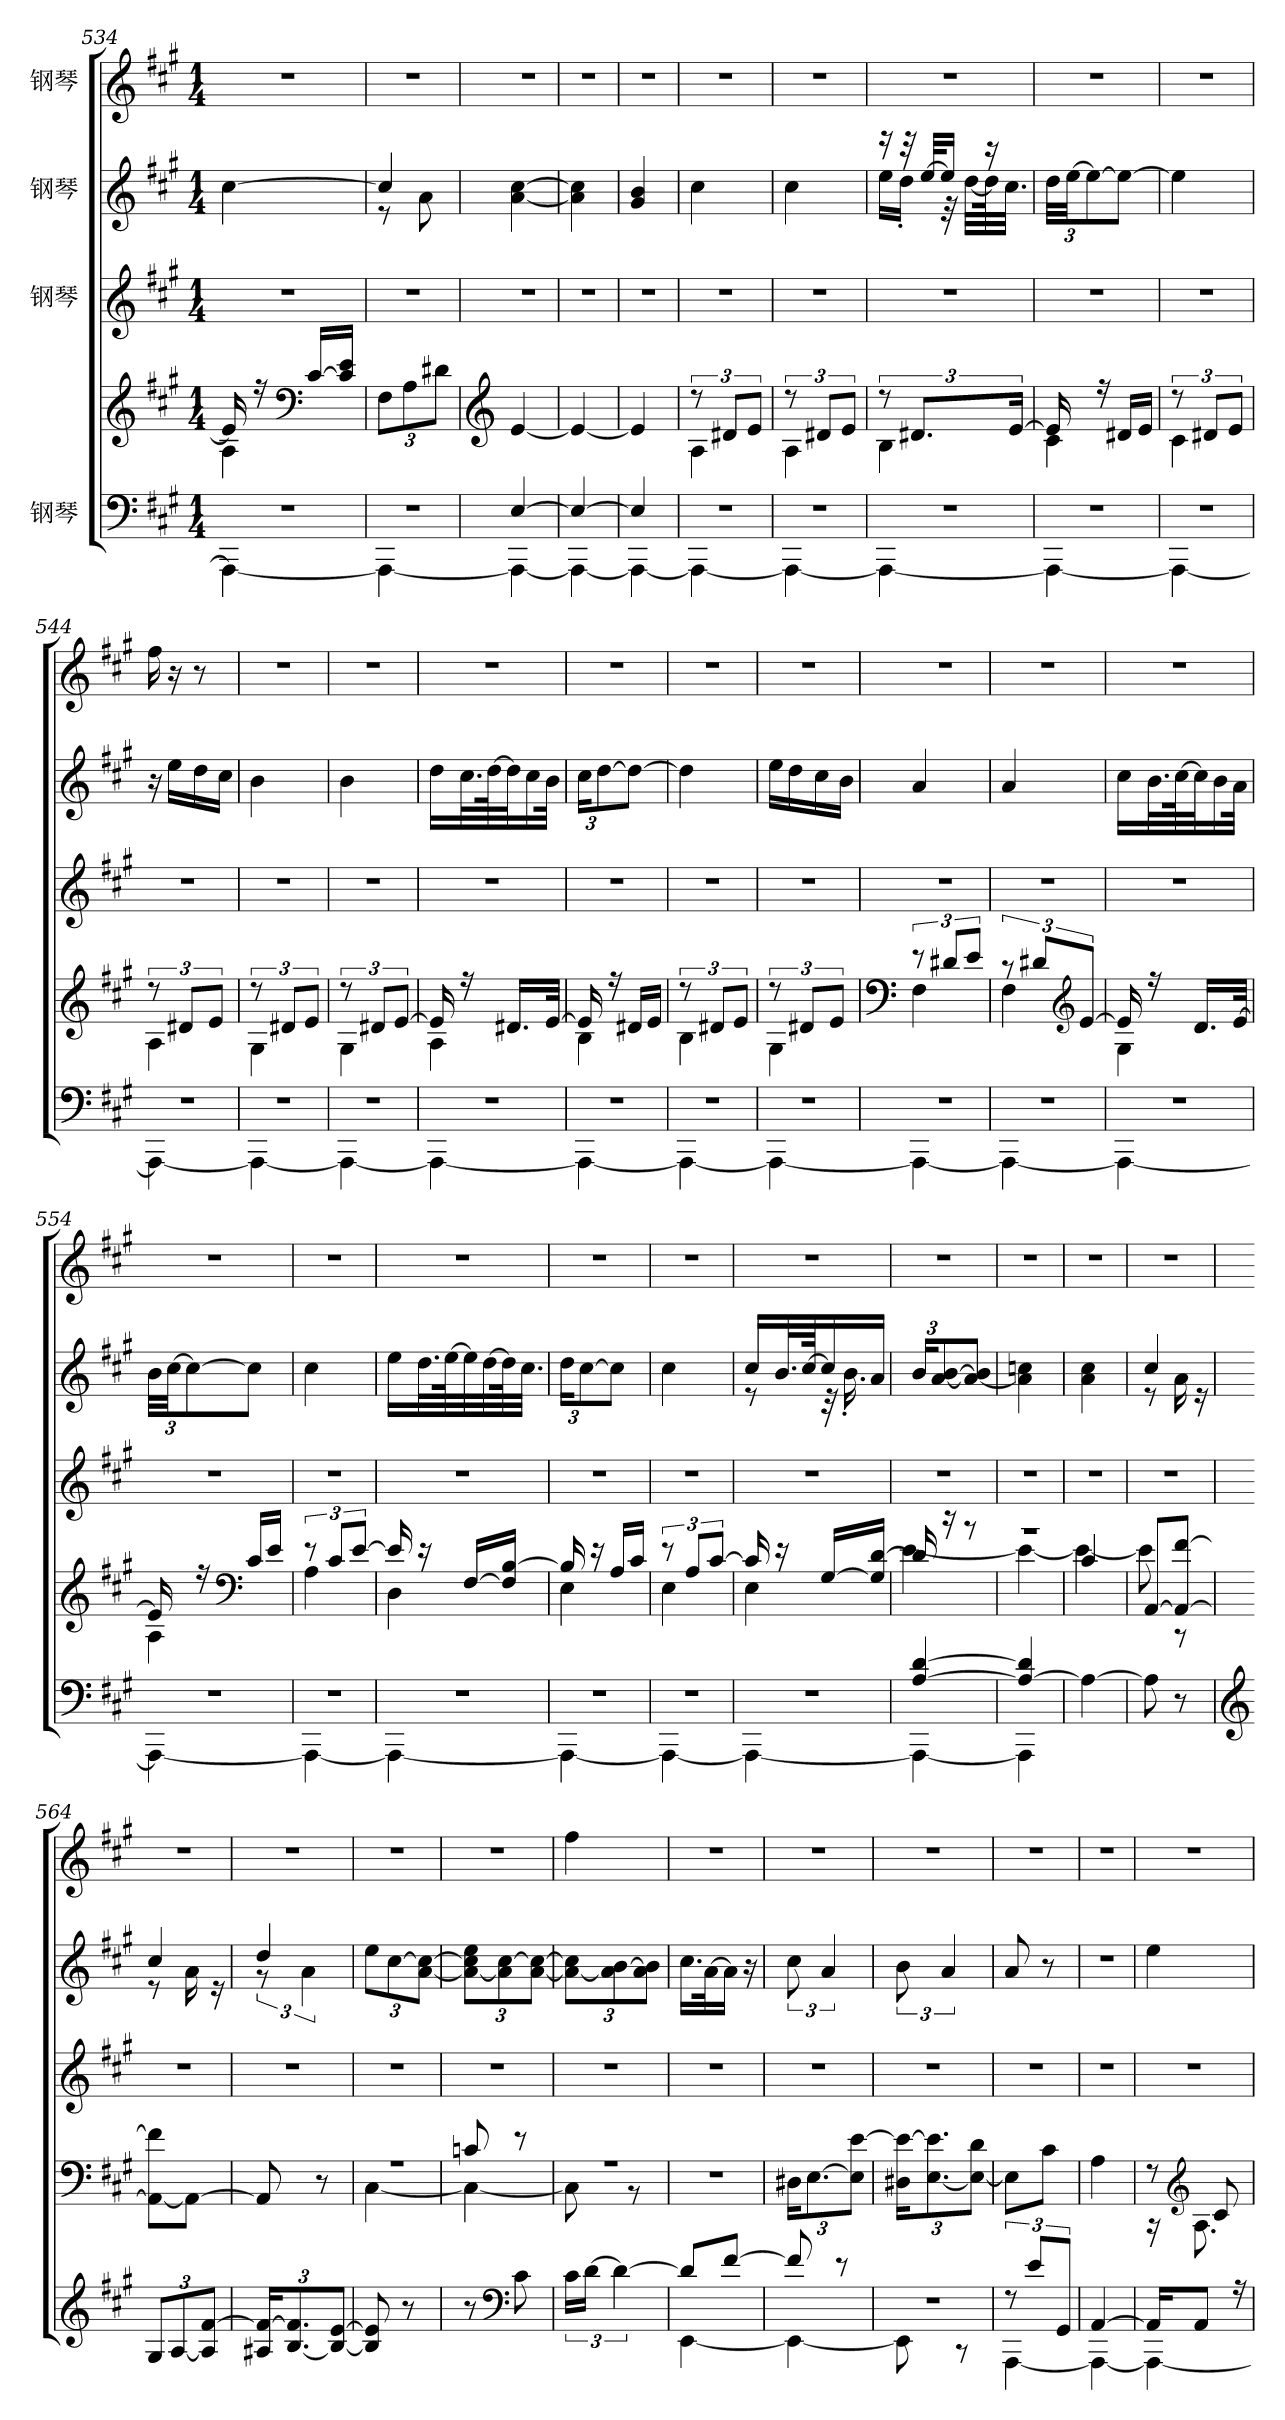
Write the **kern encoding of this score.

**kern	**kern	**kern	**kern	**kern
*part4	*part4	*part3	*part2	*part1
*staff5	*staff4	*staff3	*staff2	*staff1
*I"钢琴	*	*I"钢琴	*I"钢琴	*I"钢琴
*clefF4	*clefG2	*clefG2	*clefG2	*clefG2
*k[f#c#g#]	*k[f#c#g#]	*k[f#c#g#]	*k[f#c#g#]	*k[f#c#g#]
*M1/4	*M1/4	*M1/4	*M1/4	*M1/4
=534	=534	=534	=534	=534
*^	*^	*	*	*
4r	4AAA\_	16e/]	4A\	4r	[4cc#\	4r
.	.	16r	.	.	.	.
*	*	*clefF4	*	*	*	*
.	.	[16c#/LL	.	.	.	.
.	.	16c#/] 16e/JJ	.	.	.	.
*	*	*v	*v	*	*	*
=535	=535	=535	=535	=535	=535
*	*	*Xbrackettup	*	*	*
*	*	*	*	*^	*
4r	4AAA\_	12F#\L	4r	4cc#/]	8r	4r
.	.	12A\	.	.	.	.
.	.	.	.	.	8a\	.
.	.	12d#X\J	.	.	.	.
*	*	*	*	*v	*v	*
=536	=536	=536	=536	=536	=536
*	*	*clefG2	*	*	*
[4E/	4AAA\_	[4e/	4r	[4a\ [4cc#\	4r
=537	=537	=537	=537	=537	=537
4E/_	4AAA\_	4e/_	4r	4a\] 4cc#\]	4r
=538	=538	=538	=538	=538	=538
4E/]	4AAA\_	4e/]	4r	4g#/ 4b/	4r
!!LO:LB:g=z
=539	=539	=539	=539	=539	=539
*	*	*brackettup	*	*	*
*	*	*^	*	*	*
4r	4AAA\_	12r	4A\	4r	4cc#\	4r
.	.	12d#X/L	.	.	.	.
.	.	12e/J	.	.	.	.
=540	=540	=540	=540	=540	=540	=540
4r	4AAA\_	12r	4A\	4r	4cc#\	4r
.	.	12d#X/L	.	.	.	.
.	.	12e/J	.	.	.	.
=541	=541	=541	=541	=541	=541	=541
*	*	*	*	*	*^	*
4r	4AAA\_	12r	4B\	4r	16r	16ee\LL	4r
.	.	.	.	.	32r	16dd'\JJ	.
.	.	12.d#X/L	.	.	.	.	.
.	.	.	.	.	[32ee/KLL	.	.
.	.	.	.	.	16ee/JJ]	32r	.
.	.	.	.	.	.	[32dd\LLL	.
.	.	.	.	.	16r	64dd\K]	.
.	.	.	.	.	.	32.cc#\JJJ	.
.	.	[24e/Jk	.	.	.	.	.
*	*	*	*	*	*v	*v	*
=542	=542	=542	=542	=542	=542	=542
*	*	*	*	*	*Xbrackettup	*
4r	4AAA\_	16e/]	4c#\	4r	48dd\LLL	4r
.	.	.	.	.	[48ee\JJ	.
.	.	.	.	.	12ee\_	.
.	.	16r	.	.	.	.
.	.	16d#X/LL	.	.	8ee\J_	.
.	.	16e/JJ	.	.	.	.
=543	=543	=543	=543	=543	=543	=543
4r	4AAA\_	12r	4c#\	4r	4ee\]	4r
.	.	12d#X/L	.	.	.	.
.	.	12e/J	.	.	.	.
=544	=544	=544	=544	=544	=544	=544
4r	4AAA\_	12r	4A\	4r	16r	16ff#\
.	.	.	.	.	16ee\LL	16r
.	.	12d#X/L	.	.	.	.
.	.	.	.	.	16dd\	8r
.	.	12e/J	.	.	.	.
.	.	.	.	.	16cc#\JJ	.
!!LO:PB:g=z
=545	=545	=545	=545	=545	=545	=545
4r	4AAA\_	12r	4G#\	4r	4b\	4r
.	.	12d#X/L	.	.	.	.
.	.	12e/J	.	.	.	.
=546	=546	=546	=546	=546	=546	=546
4r	4AAA\_	12r	4G#\	4r	4b\	4r
.	.	12d#X/L	.	.	.	.
.	.	[12e/J	.	.	.	.
=547	=547	=547	=547	=547	=547	=547
4r	4AAA\_	16e/]	4A\	4r	16dd\LL	4r
.	.	16r	.	.	32.cc#\L	.
.	.	.	.	.	[64dd\K	.
.	.	16.d#X/LL	.	.	32dd\J]	.
.	.	.	.	.	16cc#\	.
.	.	[32e/JJk	.	.	32b\JJk	.
=548	=548	=548	=548	=548	=548	=548
4r	4AAA\_	16e/]	4B\	4r	24cc#\KL	4r
.	.	.	.	.	[12dd\	.
.	.	16r	.	.	.	.
.	.	16d#X/LL	.	.	8dd\J_	.
.	.	16e/JJ	.	.	.	.
=549	=549	=549	=549	=549	=549	=549
4r	4AAA\_	12r	4B\	4r	4dd\]	4r
.	.	12d#X/L	.	.	.	.
.	.	12e/J	.	.	.	.
=550	=550	=550	=550	=550	=550	=550
4r	4AAA\_	12r	4G#\	4r	16ee\LL	4r
.	.	.	.	.	16dd\	.
.	.	12d#X/L	.	.	.	.
.	.	.	.	.	16cc#\	.
.	.	12e/J	.	.	.	.
.	.	.	.	.	16b\JJ	.
=551	=551	=551	=551	=551	=551	=551
*	*	*clefF4	*	*	*	*
4r	4AAA\_	12r	4F#\	4r	4a/	4r
.	.	12d#X/L	.	.	.	.
.	.	12e/J	.	.	.	.
!!LO:LB:g=z
=552	=552	=552	=552	=552	=552	=552
4r	4AAA\_	12r	4F#\	4r	4a/	4r
.	.	12d#X/L	.	.	.	.
*	*	*clefG2	*	*	*	*
.	.	[12e/J	.	.	.	.
=553	=553	=553	=553	=553	=553	=553
4r	4AAA\_	16e/]	4G#\	4r	16cc#\LL	4r
.	.	16r	.	.	32.b\L	.
.	.	.	.	.	[64cc#\K	.
.	.	16.d/LL	.	.	32cc#\J]	.
.	.	.	.	.	16b\	.
.	.	[32e/JJk	.	.	32a\JJk	.
=554	=554	=554	=554	=554	=554	=554
4r	4AAA\_	16e/]	4A\	4r	48b\LLL	4r
.	.	.	.	.	[48cc#\JJ	.
.	.	.	.	.	12cc#\_	.
.	.	16r	.	.	.	.
*	*	*clefF4	*	*	*	*
.	.	16c#/LL	.	.	8cc#\J]	.
.	.	16e/JJ	.	.	.	.
=555	=555	=555	=555	=555	=555	=555
4r	4AAA\_	12r	4A\	4r	4cc#\	4r
.	.	12c#/L	.	.	.	.
.	.	[12e/J	.	.	.	.
=556	=556	=556	=556	=556	=556	=556
4r	4AAA\_	16e/]	4D\	4r	16ee\LL	4r
.	.	16r	.	.	32.dd\L	.
.	.	.	.	.	[64ee\K	.
.	.	[16F#/LL	.	.	32ee\]	.
.	.	.	.	.	[32dd\	.
.	.	16F#/] [16B/JJ	.	.	64dd\K]	.
.	.	.	.	.	32.cc#\JJJ	.
!!LO:PB:g=z
=557	=557	=557	=557	=557	=557	=557
4r	4AAA\_	16B/]	4E\	4r	24dd\KL	4r
.	.	.	.	.	[12cc#\	.
.	.	16r	.	.	.	.
.	.	16A/LL	.	.	8cc#\J]	.
.	.	16c#/JJ	.	.	.	.
=558	=558	=558	=558	=558	=558	=558
4r	4AAA\_	12r	4E\	4r	4cc#\	4r
.	.	12A/L	.	.	.	.
.	.	[12c#/J	.	.	.	.
=559	=559	=559	=559	=559	=559	=559
*	*	*	*	*	*^	*
4r	4AAA\_	16c#/]	4E\	4r	16cc#/LL	8r	4r
.	.	16r	.	.	32.b/L	.	.
.	.	.	.	.	[64cc#/JK	.	.
.	.	[16G#/LL	.	.	16cc#/]	32r	.
.	.	.	.	.	.	16.b'\	.
.	.	16G#/] [16d/JJ	.	.	16a/JJ	.	.
*	*	*	*	*	*v	*v	*
=560	=560	=560	=560	=560	=560	=560
[4A/ [4d/	4AAA\_	16d/]	[4e\	4r	24b/KL	4r
.	.	.	.	.	[12a/ [12b/	.
.	.	16r	.	.	.	.
.	.	8r	.	.	8a/_ 8b/]J	.
=561	=561	=561	=561	=561	=561	=561
4A/_ 4d/]	4AAA\]	4r	4e\_	4r	4a\] 4ccn\	4r
*v	*v	*	*	*	*	*
=562	=562	=562	=562	=562	=562
4A\_	4c#/	4e\_	4r	4a\ 4cc#\	4r
=563	=563	=563	=563	=563	=563
*	*	*	*	*^	*
8A\]	[8AA/L	8e\]	4r	4cc#/	8r	4r
8r	8AA/_ [8f#/J	8r	.	.	16a\	.
.	.	.	.	.	16r	.
*	*v	*v	*	*	*	*
!!LO:LB:g=z
=564	=564	=564	=564	=564	=564
*clefG2	*	*	*	*	*
*Xbrackettup	*	*	*	*	*
12G#/L	8AA\_ 8f#\]L	4r	4cc#/	8r	4r
[12A/	.	.	.	.	.
.	8AA\J_	.	.	16a\	.
12A/] [12f#/J	.	.	.	.	.
.	.	.	.	16r	.
=565	=565	=565	=565	=565	=565
*	*	*	*	*brackettup	*
24A#X/ 24f#/_KL	8AA/]	4r	4dd/	12r	4r
[12.B/ 12.f#/]	.	.	.	.	.
.	.	.	.	6a\	.
.	8r	.	.	.	.
12B/_ [12e/J	.	.	.	.	.
*	*	*	*v	*v	*
=566	=566	=566	=566	=566
*	*^	*	*	*
*	*	*	*	*Xbrackettup	*
8B/] 8e/]	4r	[4C#\	4r	12ee\L	4r
.	.	.	.	[12cc#\	.
8r	.	.	.	.	.
.	.	.	.	[12a\ 12cc#\_J	.
=567	=567	=567	=567	=567	=567
8r	8cn/	4C#\_	4r	12a\_ 12cc#\] 12ee\L	4r
.	.	.	.	12a\] [12cc#\	.
*clefF4	*	*	*	*	*
8c#\	8r	.	.	.	.
.	.	.	.	[12a\ 12cc#\_J	.
=568	=568	=568	=568	=568	=568
*brackettup	*	*	*	*	*
24c#\LL	4r	8C#\]	4r	12a\_ 12cc#\]L	4ff#\
[24d\JJ	.	.	.	.	.
6d\_	.	.	.	12a\] [12b\	.
.	.	8r	.	.	.
.	.	.	.	12a\ 12b\]J	.
*	*v	*v	*	*	*
=569	=569	=569	=569	=569
*^	*	*	*	*
8d/L]	[4EE\	4r	4r	16.cc#\LL	4r
.	.	.	.	[32a\K	.
[8f#/J	.	.	.	16a\JJ]	.
.	.	.	.	16r	.
=570	=570	=570	=570	=570	=570
*	*	*Xbrackettup	*	*brackettup	*
8f#/]	4EE\_	24D#X\KL	4r	12cc#\	4r
.	.	[12.E\	.	.	.
.	.	.	.	6a/	.
8r	.	.	.	.	.
.	.	12E\] [12e\J	.	.	.
!!LO:PB:g=z
=571	=571	=571	=571	=571	=571
4r	8EE\]	24D#X\ 24e\_KL	4r	12b\	4r
.	.	[12.E\ 12.e\]	.	.	.
.	.	.	.	6a/	.
.	8r	.	.	.	.
.	.	12E\_ 12d\J	.	.	.
=572	=572	=572	=572	=572	=572
12r	[4AAA\	8E\L]	4r	8a/	4r
12e/L	.	.	.	.	.
.	.	8c#\J	.	8r	.
12GG#/J	.	.	.	.	.
=573	=573	=573	=573	=573	=573
[4AA/	4AAA\_	4A\	4r	4r	4r
=574	=574	=574	=574	=574	=574
*	*	*^	*	*	*
16AA/KL]	4AAA\_	8r	16r	4r	4ee\	4r
*	*	*clefG2	*	*	*	*
8AA/J	.	.	8.A\	.	.	.
.	.	8c#/	.	.	.	.
16r	.	.	.	.	.	.
*v	*v	*	*	*	*	*
*	*v	*v	*	*	*
=	=	=	=	=
*-	*-	*-	*-	*-
